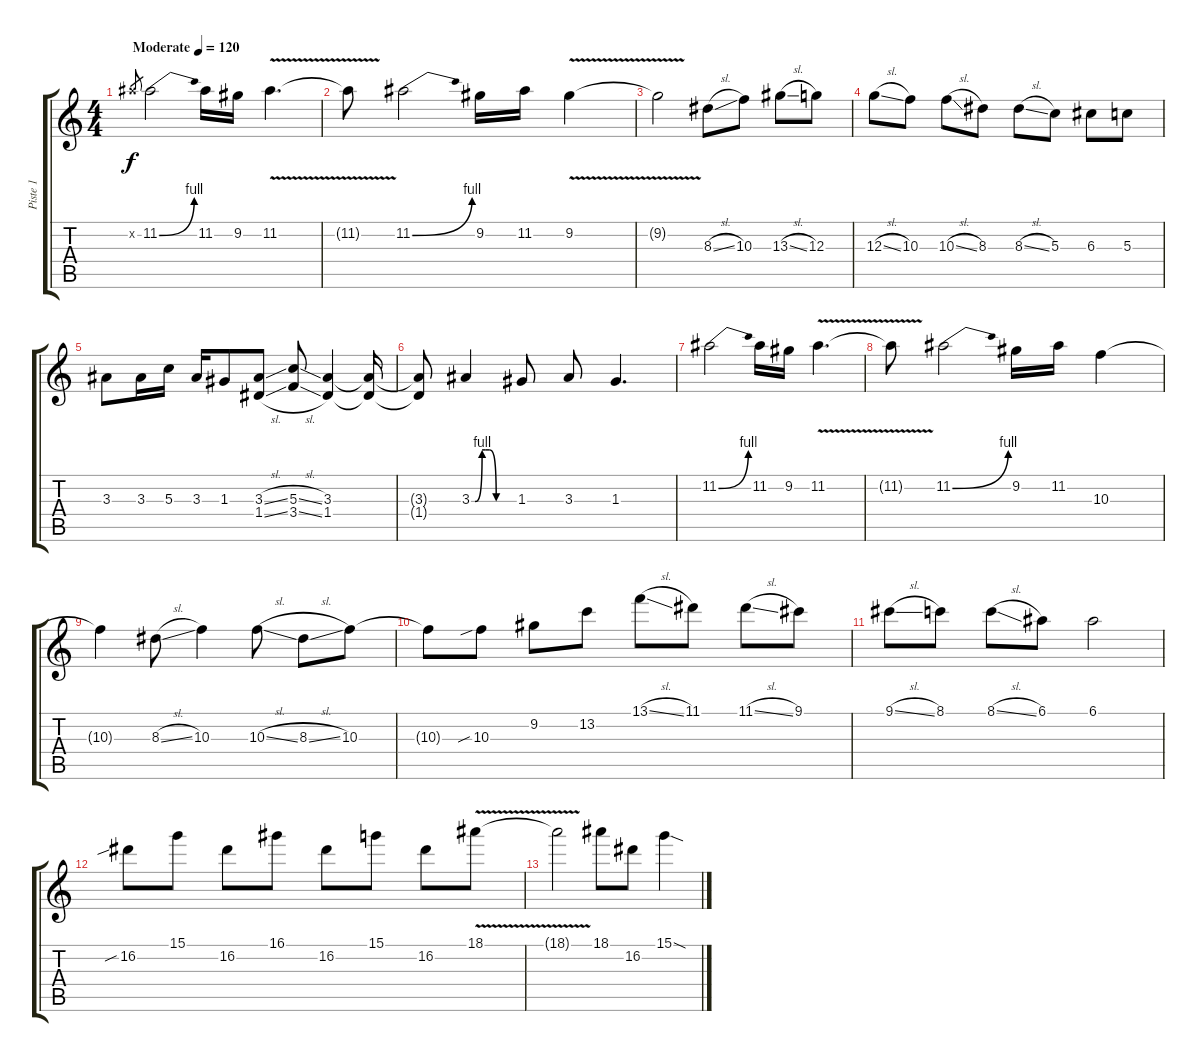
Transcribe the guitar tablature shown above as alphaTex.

\track ("Piste 1" "Piste 1") {instrument distortionguitar}
\staff {score tabs}
\tuning (E4 B3 G3 D3 A2 E2) {hide}
\ts (4 4)
\tempo (120 "Moderate")
\clef g2
\ks c
11.2{x}.8{gr dy f instrument distortionguitar} 11.2{be (bend 0 0 60 4)}.2 11.2.16 9.2.16 11.2{v}.4{d} |
11.2{t}.8 11.2{be (bend 0 0 60 4)}.2 9.2.16 11.2.16 9.2{v}.4 |
9.2{t}.2 8.3{sl}.8 10.3.8 13.3{sl}.8 12.3.8 |
12.3{sl}.8 10.3.8 10.3{sl}.8 8.3.8 8.3{sl}.8 5.3.8 6.3.8 5.3.8 |
3.3.8 3.3.16 5.3.16 3.3.16 1.3.8 (3.3{sl} 1.4{sl}).8 (5.3{sl} 3.4{sl}).8 (3.3 1.4).4 (3.3{t} 1.4{t}).16 |
(3.3{t} 1.4{t}).8 3.3{be (custom 0 0 5 0 15 4 20 4 25 4 35 0 60 0)}.4 1.3.8 3.3.8 1.3.4{d} |
11.2{be (bend 0 0 60 4)}.2 11.2.16 9.2.16 11.2{v}.4{d} |
11.2{t}.8 11.2{be (bend 0 0 60 4)}.2 9.2.16 11.2.16 10.3.4 |
10.3{t}.4 8.3{sl}.8 10.3.4 10.3{sl}.8 8.3{sl}.8 10.3.8 |
10.3{t}.8 10.3{sib}.8 9.2.8 13.2.8 13.1{sl}.8 11.1.8 11.1{sl}.8 9.1.8 |
9.1{sl}.8 8.1.8 8.1{sl}.8 6.1.8 6.1.2 |
16.2{sib}.8 15.1.8 16.2.8 16.1.8 16.2.8 15.1.8 16.2.8 18.1{v}.8 |
18.1{t}.2 18.1.8 16.2.8 15.1{sod}.4
